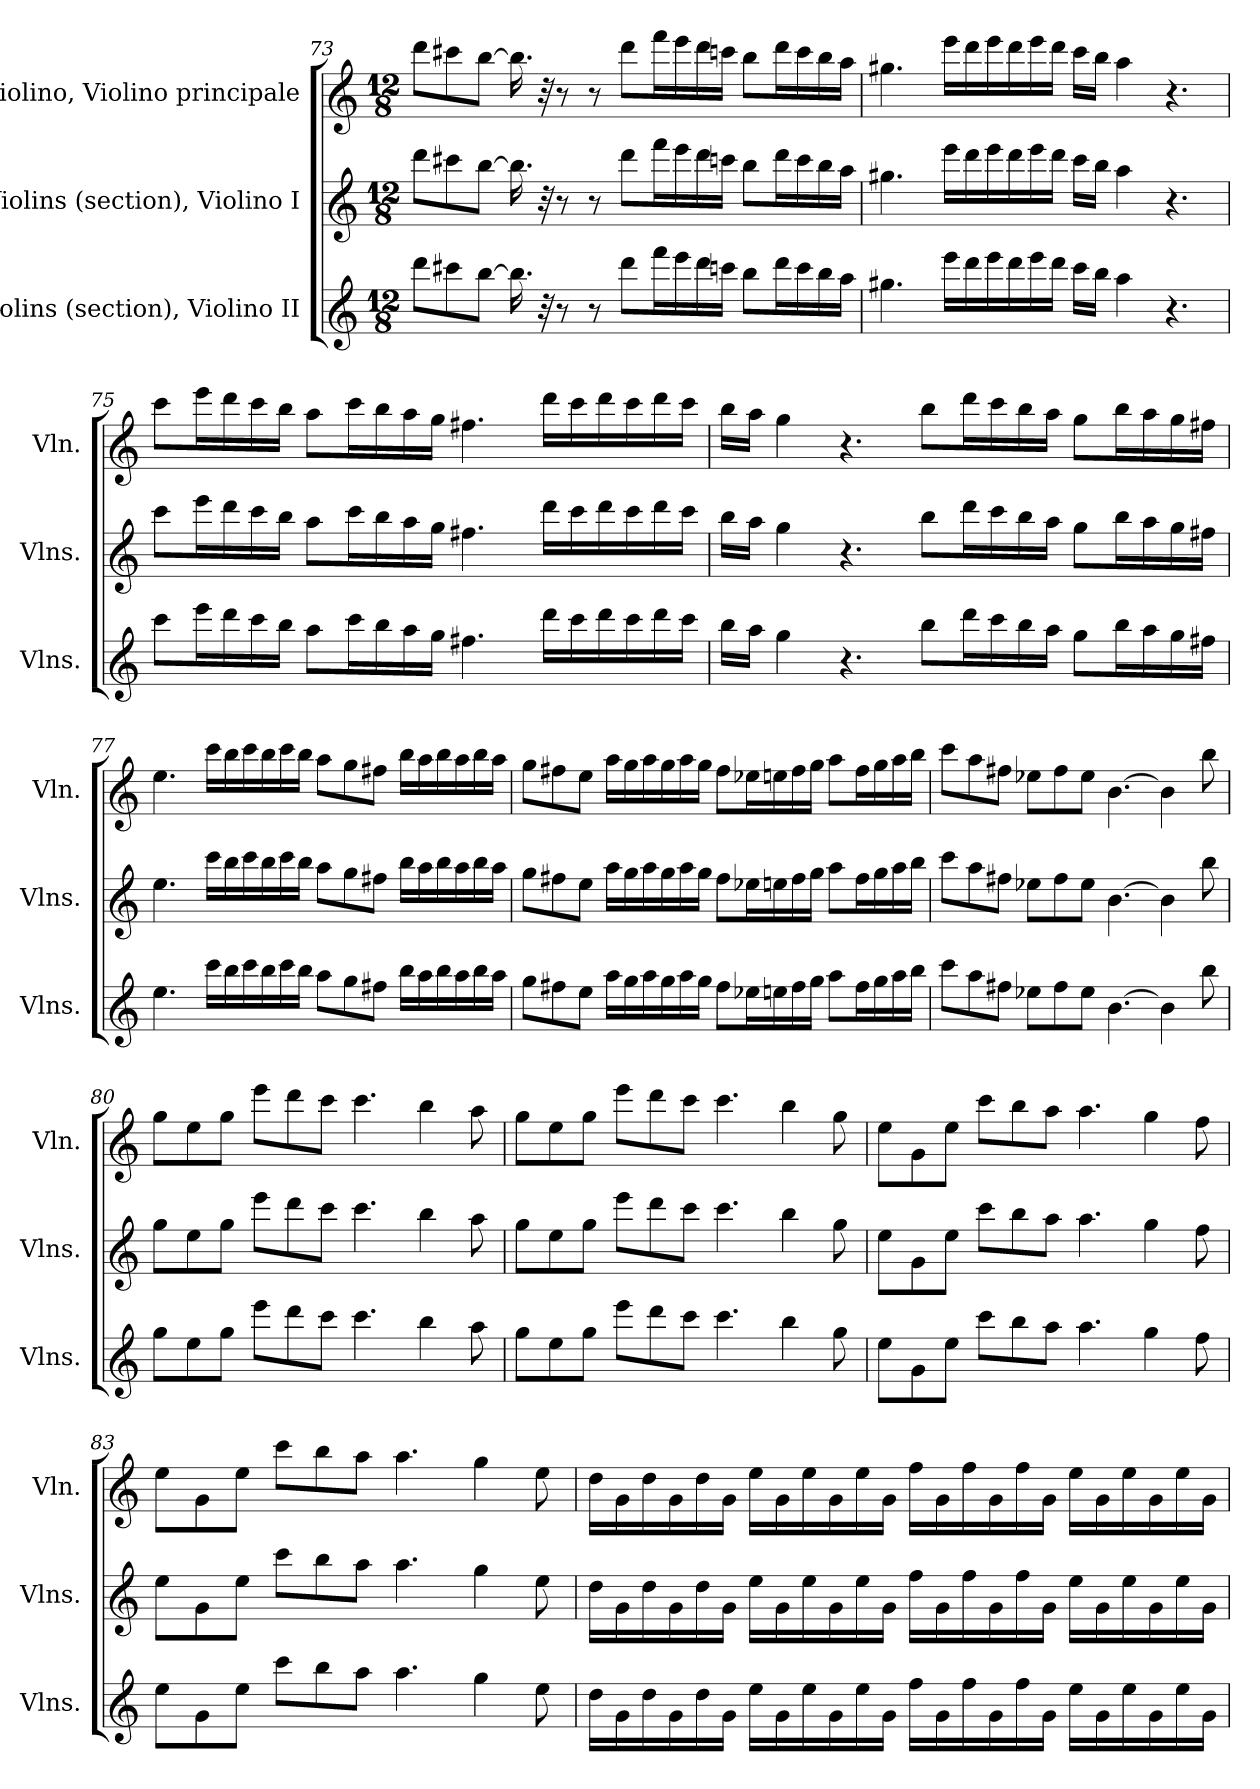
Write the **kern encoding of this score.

**kern	**kern	**kern
*part3	*part2	*part1
*staff3	*staff2	*staff1
*I"Violins (section), Violino II	*I"Violins (section), Violino I	*I"Violino, Violino principale
*I'Vlns.	*I'Vlns.	*I'Vln.
!!LO:LB:g=z
*clefG2	*clefG2	*clefG2
*k[]	*k[]	*k[]
*M12/8	*M12/8	*M12/8
=73	=73	=73
8ddd\L	8ddd\L	8ddd\L
8ccc#X\	8ccc#X\	8ccc#X\
[8bb\J	[8bb\J	[8bb\J
16.bb\]	16.bb\]	16.bb\]
32r	32r	32r
8r	8r	8r
8r	8r	8r
8ddd\L	8ddd\L	8ddd\L
16fff\L	16fff\L	16fff\L
16eee\	16eee\	16eee\
16ddd\	16ddd\	16ddd\
16cccn\JJ	16cccn\JJ	16cccn\JJ
8bb\L	8bb\L	8bb\L
16ddd\L	16ddd\L	16ddd\L
16ccc\	16ccc\	16ccc\
16bb\	16bb\	16bb\
16aa\JJ	16aa\JJ	16aa\JJ
=74	=74	=74
4.gg#X\	4.gg#X\	4.gg#X\
16eee\LL	16eee\LL	16eee\LL
16ddd\	16ddd\	16ddd\
16eee\	16eee\	16eee\
16ddd\	16ddd\	16ddd\
16eee\	16eee\	16eee\
16ddd\JJ	16ddd\JJ	16ddd\JJ
16ccc\LL	16ccc\LL	16ccc\LL
16bb\JJ	16bb\JJ	16bb\JJ
4aa\	4aa\	4aa\
4.r	4.r	4.r
!!LO:LB:g=z
=75	=75	=75
8ccc\L	8ccc\L	8ccc\L
16eee\L	16eee\L	16eee\L
16ddd\	16ddd\	16ddd\
16ccc\	16ccc\	16ccc\
16bb\JJ	16bb\JJ	16bb\JJ
8aa\L	8aa\L	8aa\L
16ccc\L	16ccc\L	16ccc\L
16bb\	16bb\	16bb\
16aa\	16aa\	16aa\
16gg\JJ	16gg\JJ	16gg\JJ
4.ff#X\	4.ff#X\	4.ff#X\
16ddd\LL	16ddd\LL	16ddd\LL
16ccc\	16ccc\	16ccc\
16ddd\	16ddd\	16ddd\
16ccc\	16ccc\	16ccc\
16ddd\	16ddd\	16ddd\
16ccc\JJ	16ccc\JJ	16ccc\JJ
=76	=76	=76
16bb\LL	16bb\LL	16bb\LL
16aa\JJ	16aa\JJ	16aa\JJ
4gg\	4gg\	4gg\
4.r	4.r	4.r
8bb\L	8bb\L	8bb\L
16ddd\L	16ddd\L	16ddd\L
16ccc\	16ccc\	16ccc\
16bb\	16bb\	16bb\
16aa\JJ	16aa\JJ	16aa\JJ
8gg\L	8gg\L	8gg\L
16bb\L	16bb\L	16bb\L
16aa\	16aa\	16aa\
16gg\	16gg\	16gg\
16ff#X\JJ	16ff#X\JJ	16ff#X\JJ
!!LO:LB:g=z
=77	=77	=77
4.ee\	4.ee\	4.ee\
16ccc\LL	16ccc\LL	16ccc\LL
16bb\	16bb\	16bb\
16ccc\	16ccc\	16ccc\
16bb\	16bb\	16bb\
16ccc\	16ccc\	16ccc\
16bb\JJ	16bb\JJ	16bb\JJ
8aa\L	8aa\L	8aa\L
8gg\	8gg\	8gg\
8ff#X\J	8ff#X\J	8ff#X\J
16bb\LL	16bb\LL	16bb\LL
16aa\	16aa\	16aa\
16bb\	16bb\	16bb\
16aa\	16aa\	16aa\
16bb\	16bb\	16bb\
16aa\JJ	16aa\JJ	16aa\JJ
=78	=78	=78
8gg\L	8gg\L	8gg\L
8ff#X\	8ff#X\	8ff#X\
8ee\J	8ee\J	8ee\J
16aa\LL	16aa\LL	16aa\LL
16gg\	16gg\	16gg\
16aa\	16aa\	16aa\
16gg\	16gg\	16gg\
16aa\	16aa\	16aa\
16gg\JJ	16gg\JJ	16gg\JJ
8ff#\L	8ff#\L	8ff#\L
16ee-X\L	16ee-X\L	16ee-X\L
16een\	16een\	16een\
16ff#\	16ff#\	16ff#\
16gg\JJ	16gg\JJ	16gg\JJ
8aa\L	8aa\L	8aa\L
16ff#\L	16ff#\L	16ff#\L
16gg\	16gg\	16gg\
16aa\	16aa\	16aa\
16bb\JJ	16bb\JJ	16bb\JJ
!!LO:PB:g=z
=79	=79	=79
8ccc\L	8ccc\L	8ccc\L
8aa\	8aa\	8aa\
8ff#X\J	8ff#X\J	8ff#X\J
8ee-X\L	8ee-X\L	8ee-X\L
8ff#\	8ff#\	8ff#\
8ee-\J	8ee-\J	8ee-\J
[4.b\	[4.b\	[4.b\
4b\]	4b\]	4b\]
8bb\	8bb\	8bb\
=80	=80	=80
8gg\L	8gg\L	8gg\L
8ee\	8ee\	8ee\
8gg\J	8gg\J	8gg\J
8eee\L	8eee\L	8eee\L
8ddd\	8ddd\	8ddd\
8ccc\J	8ccc\J	8ccc\J
4.ccc\	4.ccc\	4.ccc\
4bb\	4bb\	4bb\
8aa\	8aa\	8aa\
=81	=81	=81
8gg\L	8gg\L	8gg\L
8ee\	8ee\	8ee\
8gg\J	8gg\J	8gg\J
8eee\L	8eee\L	8eee\L
8ddd\	8ddd\	8ddd\
8ccc\J	8ccc\J	8ccc\J
4.ccc\	4.ccc\	4.ccc\
4bb\	4bb\	4bb\
8gg\	8gg\	8gg\
!!LO:LB:g=z
=82	=82	=82
8ee\L	8ee\L	8ee\L
8g\	8g\	8g\
8ee\J	8ee\J	8ee\J
8ccc\L	8ccc\L	8ccc\L
8bb\	8bb\	8bb\
8aa\J	8aa\J	8aa\J
4.aa\	4.aa\	4.aa\
4gg\	4gg\	4gg\
8ff\	8ff\	8ff\
=83	=83	=83
8ee\L	8ee\L	8ee\L
8g\	8g\	8g\
8ee\J	8ee\J	8ee\J
8ccc\L	8ccc\L	8ccc\L
8bb\	8bb\	8bb\
8aa\J	8aa\J	8aa\J
4.aa\	4.aa\	4.aa\
4gg\	4gg\	4gg\
8ee\	8ee\	8ee\
!!LO:LB:g=z
=84	=84	=84
16dd\LL	16dd\LL	16dd\LL
16g\	16g\	16g\
16dd\	16dd\	16dd\
16g\	16g\	16g\
16dd\	16dd\	16dd\
16g\JJ	16g\JJ	16g\JJ
16ee\LL	16ee\LL	16ee\LL
16g\	16g\	16g\
16ee\	16ee\	16ee\
16g\	16g\	16g\
16ee\	16ee\	16ee\
16g\JJ	16g\JJ	16g\JJ
16ff\LL	16ff\LL	16ff\LL
16g\	16g\	16g\
16ff\	16ff\	16ff\
16g\	16g\	16g\
16ff\	16ff\	16ff\
16g\JJ	16g\JJ	16g\JJ
16ee\LL	16ee\LL	16ee\LL
16g\	16g\	16g\
16ee\	16ee\	16ee\
16g\	16g\	16g\
16ee\	16ee\	16ee\
16g\JJ	16g\JJ	16g\JJ
=	=	=
*-	*-	*-
